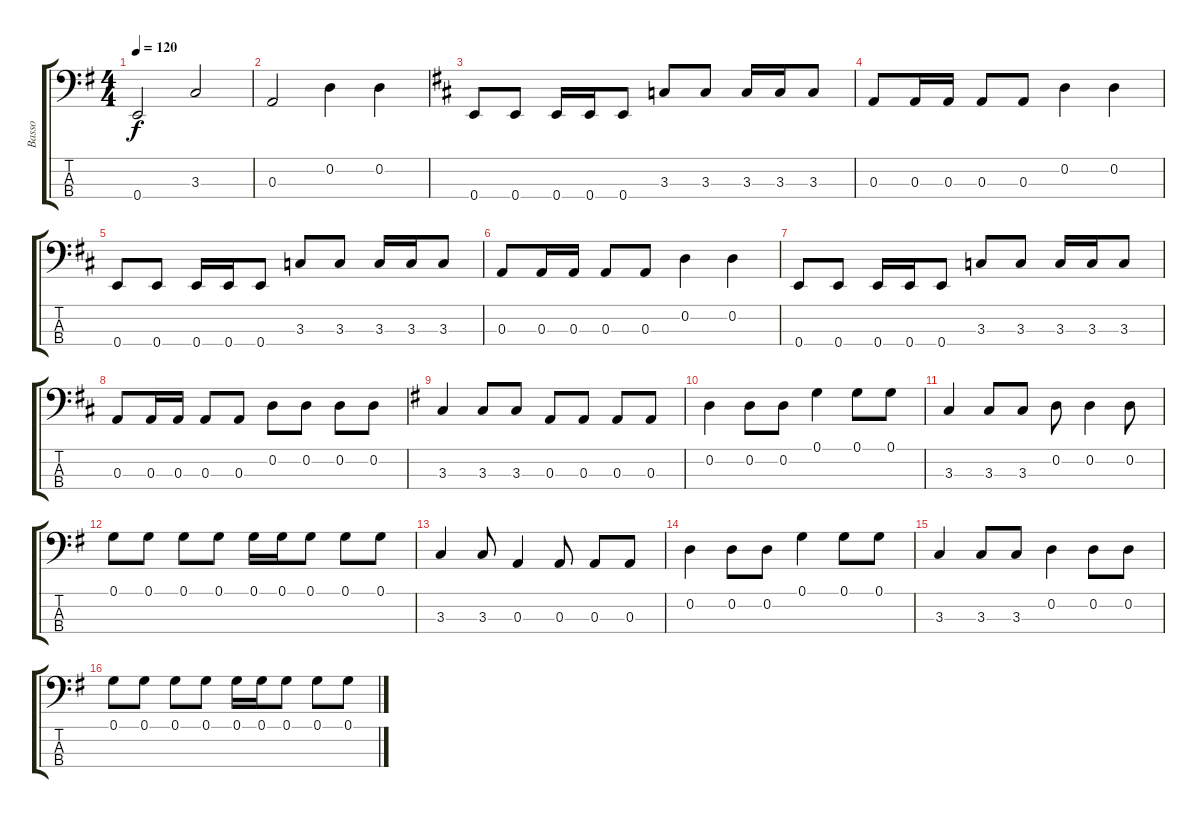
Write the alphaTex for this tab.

\track ("Basso" "Basso") {instrument electricbassfinger}
\staff {score tabs}
\tuning (G2 D2 A1 E1) {hide}
\ts (4 4)
\tempo 120
\clef f4
\ks g
0.4.2{dy f instrument electricbassfinger} 3.3.2 |
0.3.2 0.2.4 0.2.4 |
\ks d
0.4.8 0.4.8 0.4.16 0.4.16 0.4.8 3.3.8 3.3.8 3.3.16 3.3.16 3.3.8 |
0.3.8 0.3.16 0.3.16 0.3.8 0.3.8 0.2.4 0.2.4 |
0.4.8 0.4.8 0.4.16 0.4.16 0.4.8 3.3.8 3.3.8 3.3.16 3.3.16 3.3.8 |
0.3.8 0.3.16 0.3.16 0.3.8 0.3.8 0.2.4 0.2.4 |
0.4.8 0.4.8 0.4.16 0.4.16 0.4.8 3.3.8 3.3.8 3.3.16 3.3.16 3.3.8 |
0.3.8 0.3.16 0.3.16 0.3.8 0.3.8 0.2.8 0.2.8 0.2.8 0.2.8 |
\ks g
3.3.4 3.3.8 3.3.8 0.3.8 0.3.8 0.3.8 0.3.8 |
0.2.4 0.2.8 0.2.8 0.1.4 0.1.8 0.1.8 |
3.3.4 3.3.8 3.3.8 0.2.8 0.2.4 0.2.8 |
0.1.8 0.1.8 0.1.8 0.1.8 0.1.16 0.1.16 0.1.8 0.1.8 0.1.8 |
3.3.4 3.3.8 0.3.4 0.3.8 0.3.8 0.3.8 |
0.2.4 0.2.8 0.2.8 0.1.4 0.1.8 0.1.8 |
3.3.4 3.3.8 3.3.8 0.2.4 0.2.8 0.2.8 |
0.1.8 0.1.8 0.1.8 0.1.8 0.1.16 0.1.16 0.1.8 0.1.8 0.1.8
